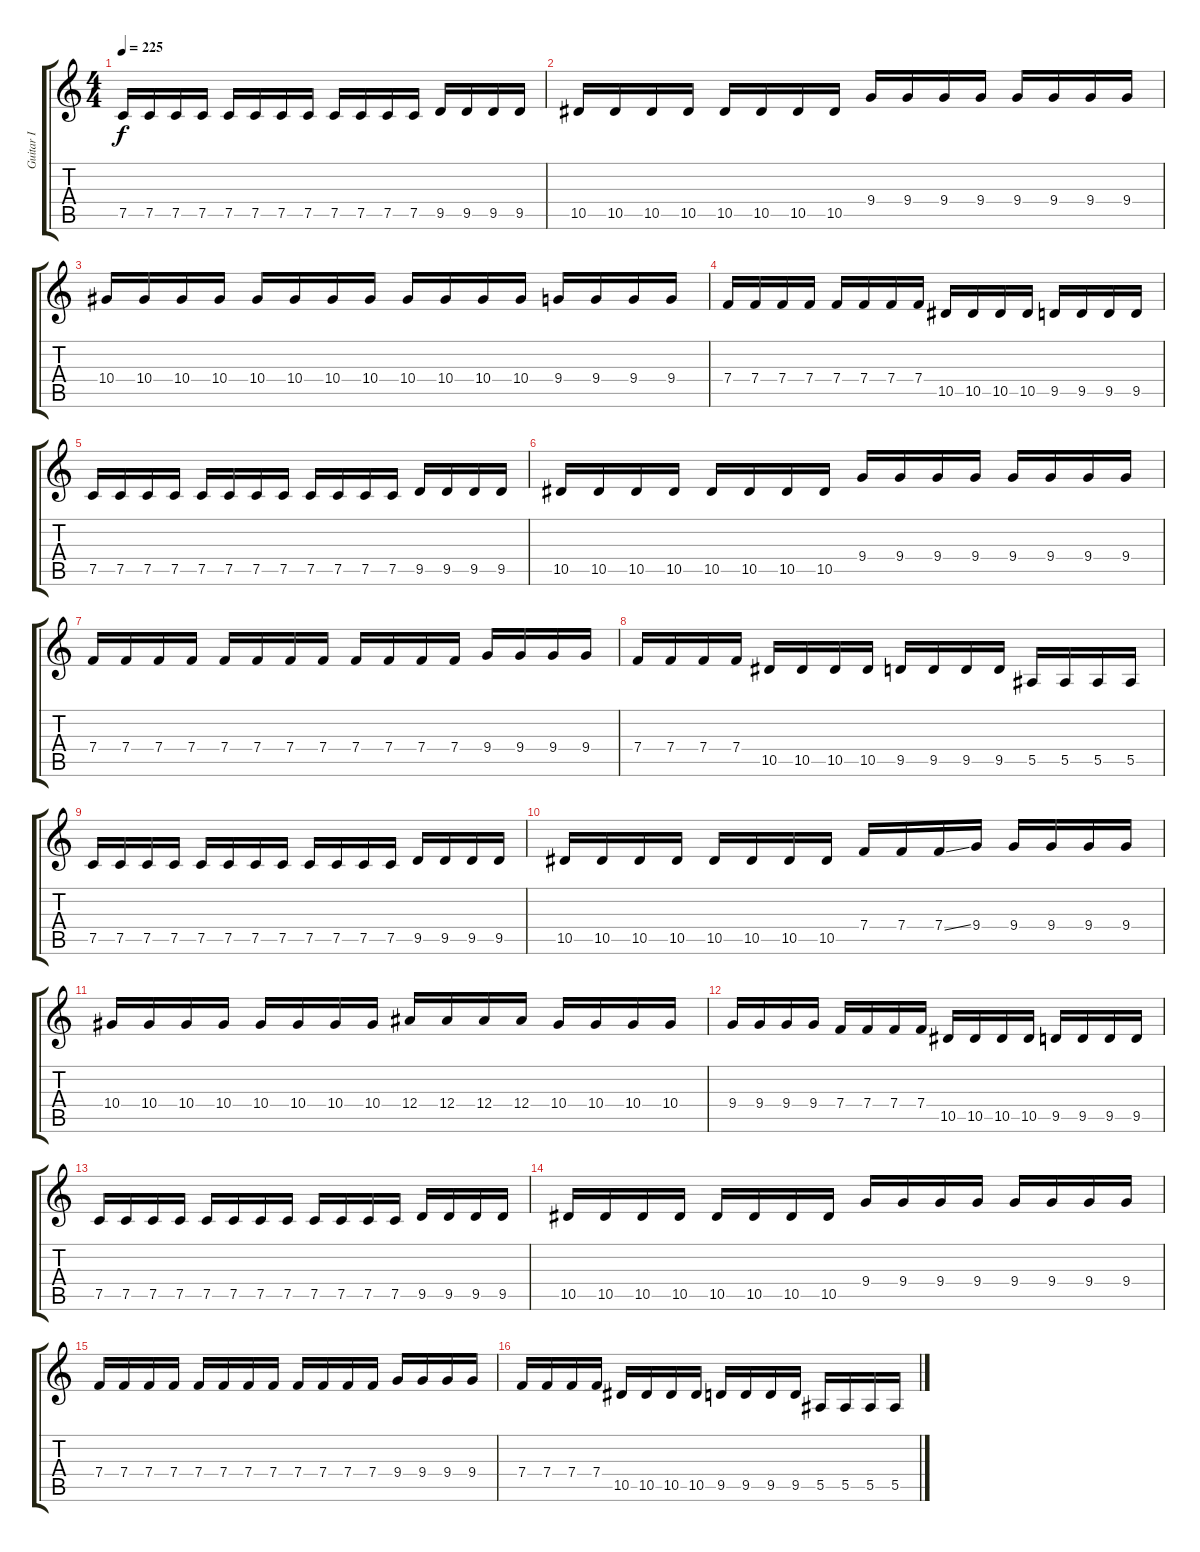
\track ("Guitar I" "Guitar I") {instrument distortionguitar}
\staff {score tabs}
\tuning (C4 G3 Eb3 Bb2 F2 C2) {hide}
\ts (4 4)
\tempo 225
\clef g2
\ks c
7.5.16{dy f} 7.5.16 7.5.16 7.5.16 7.5.16 7.5.16 7.5.16 7.5.16 7.5.16 7.5.16 7.5.16 7.5.16 9.5.16 9.5.16 9.5.16 9.5.16 |
10.5.16 10.5.16 10.5.16 10.5.16 10.5.16 10.5.16 10.5.16 10.5.16 9.4.16 9.4.16 9.4.16 9.4.16 9.4.16 9.4.16 9.4.16 9.4.16 |
10.4.16 10.4.16 10.4.16 10.4.16 10.4.16 10.4.16 10.4.16 10.4.16 10.4.16 10.4.16 10.4.16 10.4.16 9.4.16 9.4.16 9.4.16 9.4.16 |
7.4.16 7.4.16 7.4.16 7.4.16 7.4.16 7.4.16 7.4.16 7.4.16 10.5.16 10.5.16 10.5.16 10.5.16 9.5.16 9.5.16 9.5.16 9.5.16 |
7.5.16 7.5.16 7.5.16 7.5.16 7.5.16 7.5.16 7.5.16 7.5.16 7.5.16 7.5.16 7.5.16 7.5.16 9.5.16 9.5.16 9.5.16 9.5.16 |
10.5.16 10.5.16 10.5.16 10.5.16 10.5.16 10.5.16 10.5.16 10.5.16 9.4.16 9.4.16 9.4.16 9.4.16 9.4.16 9.4.16 9.4.16 9.4.16 |
7.4.16 7.4.16 7.4.16 7.4.16 7.4.16 7.4.16 7.4.16 7.4.16 7.4.16 7.4.16 7.4.16 7.4.16 9.4.16 9.4.16 9.4.16 9.4.16 |
7.4.16 7.4.16 7.4.16 7.4.16 10.5.16 10.5.16 10.5.16 10.5.16 9.5.16 9.5.16 9.5.16 9.5.16 5.5.16 5.5.16 5.5.16 5.5.16 |
7.5.16 7.5.16 7.5.16 7.5.16 7.5.16 7.5.16 7.5.16 7.5.16 7.5.16 7.5.16 7.5.16 7.5.16 9.5.16 9.5.16 9.5.16 9.5.16 |
10.5.16 10.5.16 10.5.16 10.5.16 10.5.16 10.5.16 10.5.16 10.5.16 7.4.16 7.4.16 7.4{ss}.16 9.4.16 9.4.16 9.4.16 9.4.16 9.4.16 |
10.4.16 10.4.16 10.4.16 10.4.16 10.4.16 10.4.16 10.4.16 10.4.16 12.4.16 12.4.16 12.4.16 12.4.16 10.4.16 10.4.16 10.4.16 10.4.16 |
9.4.16 9.4.16 9.4.16 9.4.16 7.4.16 7.4.16 7.4.16 7.4.16 10.5.16 10.5.16 10.5.16 10.5.16 9.5.16 9.5.16 9.5.16 9.5.16 |
7.5.16 7.5.16 7.5.16 7.5.16 7.5.16 7.5.16 7.5.16 7.5.16 7.5.16 7.5.16 7.5.16 7.5.16 9.5.16 9.5.16 9.5.16 9.5.16 |
10.5.16 10.5.16 10.5.16 10.5.16 10.5.16 10.5.16 10.5.16 10.5.16 9.4.16 9.4.16 9.4.16 9.4.16 9.4.16 9.4.16 9.4.16 9.4.16 |
7.4.16 7.4.16 7.4.16 7.4.16 7.4.16 7.4.16 7.4.16 7.4.16 7.4.16 7.4.16 7.4.16 7.4.16 9.4.16 9.4.16 9.4.16 9.4.16 |
7.4.16 7.4.16 7.4.16 7.4.16 10.5.16 10.5.16 10.5.16 10.5.16 9.5.16 9.5.16 9.5.16 9.5.16 5.5.16 5.5.16 5.5.16 5.5.16
